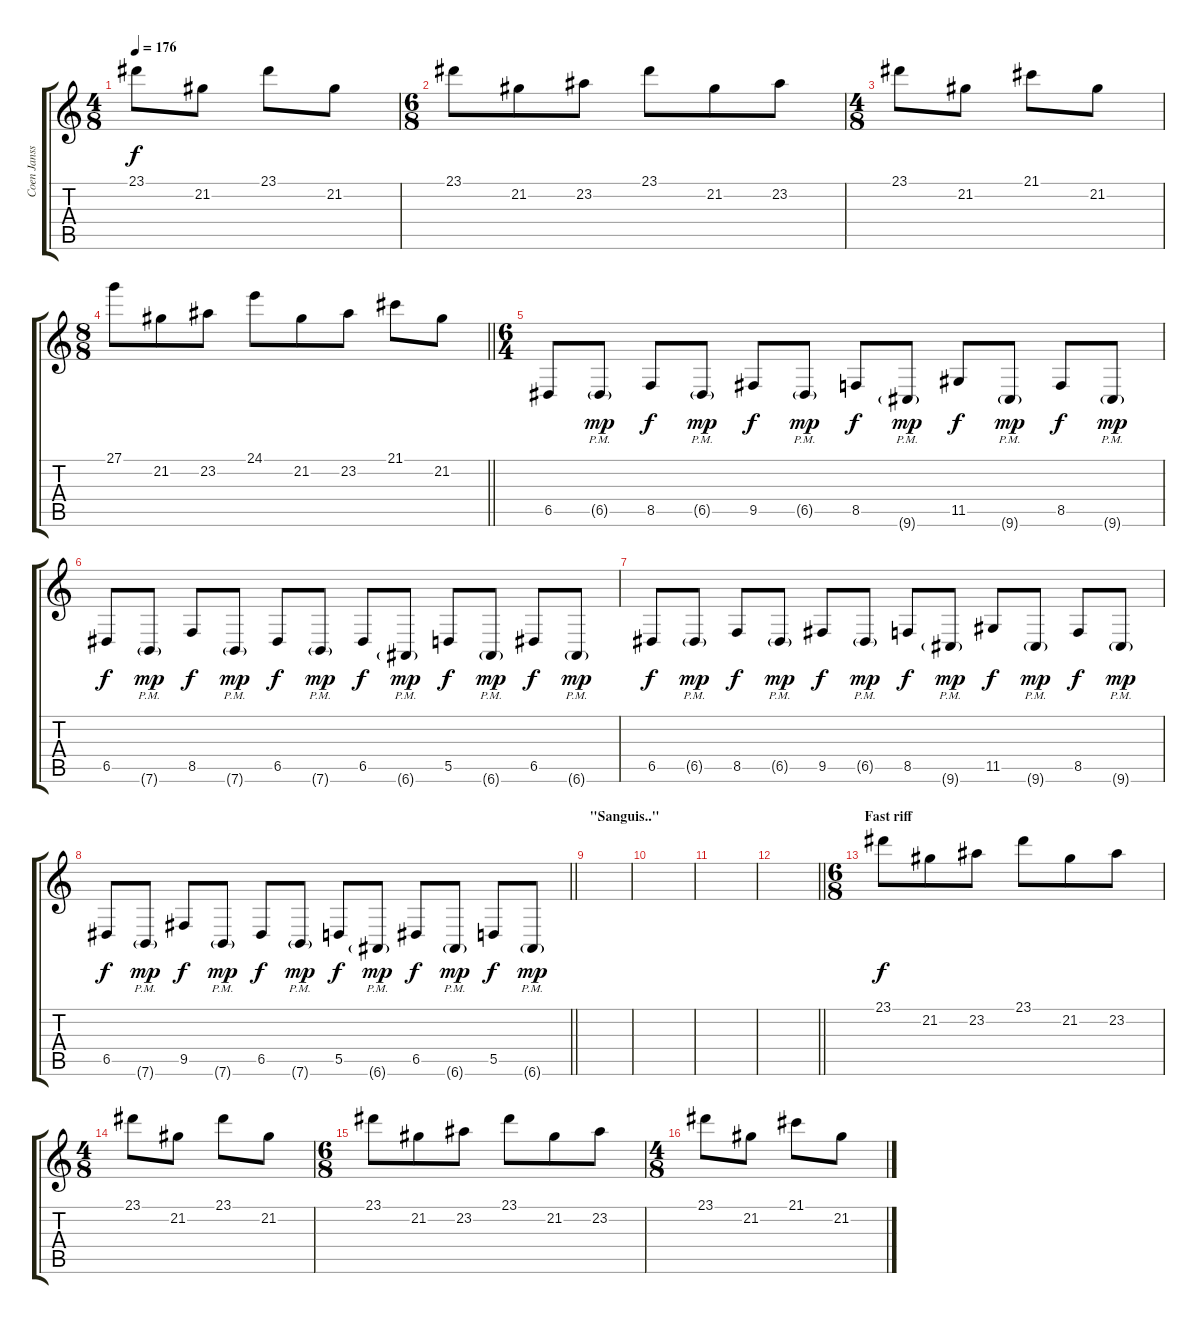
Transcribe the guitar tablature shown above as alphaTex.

\track ("Coen Janssen" "Coen Janss") {instrument tremolostrings}
\staff {score tabs}
\tuning (E4 B3 G3 D3 A2 E2) {hide}
\ts (4 8)
\tempo 176
\clef g2
\ks c
23.1.8{dy f} 21.2.8 23.1.8 21.2.8 |
\ts (6 8)
23.1.8 21.2.8 23.2.8 23.1.8 21.2.8 23.2.8 |
\ts (4 8)
23.1.8 21.2.8 21.1.8 21.2.8 |
\ts (8 8)
\barLineRight lightlight
27.1.8 21.2.8 23.2.8 24.1.8 21.2.8 23.2.8 21.1.8 21.2.8 |
\ts (6 4)
\section ("" "")
6.5.8 6.5{g pm}.8{dy mp} 8.5.8{dy f} 6.5{g pm}.8{dy mp} 9.5.8{dy f} 6.5{g pm}.8{dy mp} 8.5.8{dy f} 9.6{g pm}.8{dy mp} 11.5.8{dy f} 9.6{g pm}.8{dy mp} 8.5.8{dy f} 9.6{g pm}.8{dy mp} |
6.5.8{dy f} 7.6{g pm}.8{dy mp} 8.5.8{dy f} 7.6{g pm}.8{dy mp} 6.5.8{dy f} 7.6{g pm}.8{dy mp} 6.5.8{dy f} 6.6{g pm}.8{dy mp} 5.5.8{dy f} 6.6{g pm}.8{dy mp} 6.5.8{dy f} 6.6{g pm}.8{dy mp} |
6.5.8{dy f} 6.5{g pm}.8{dy mp} 8.5.8{dy f} 6.5{g pm}.8{dy mp} 9.5.8{dy f} 6.5{g pm}.8{dy mp} 8.5.8{dy f} 9.6{g pm}.8{dy mp} 11.5.8{dy f} 9.6{g pm}.8{dy mp} 8.5.8{dy f} 9.6{g pm}.8{dy mp} |
\barLineRight lightlight
6.5.8{dy f} 7.6{g pm}.8{dy mp} 9.5.8{dy f} 7.6{g pm}.8{dy mp} 6.5.8{dy f} 7.6{g pm}.8{dy mp} 5.5.8{dy f} 6.6{g pm}.8{dy mp} 6.5.8{dy f} 6.6{g pm}.8{dy mp} 5.5.8{dy f} 6.6{g pm}.8{dy mp} |
\section ("" "\"Sanguis..\"")
|
|
|
\barLineRight lightlight
|
\ts (6 8)
\section ("" "Fast riff")
23.1.8{dy f instrument stringensemble1} 21.2.8 23.2.8 23.1.8 21.2.8 23.2.8 |
\ts (4 8)
23.1.8 21.2.8 23.1.8 21.2.8 |
\ts (6 8)
23.1.8 21.2.8 23.2.8 23.1.8 21.2.8 23.2.8 |
\ts (4 8)
23.1.8 21.2.8 21.1.8 21.2.8
